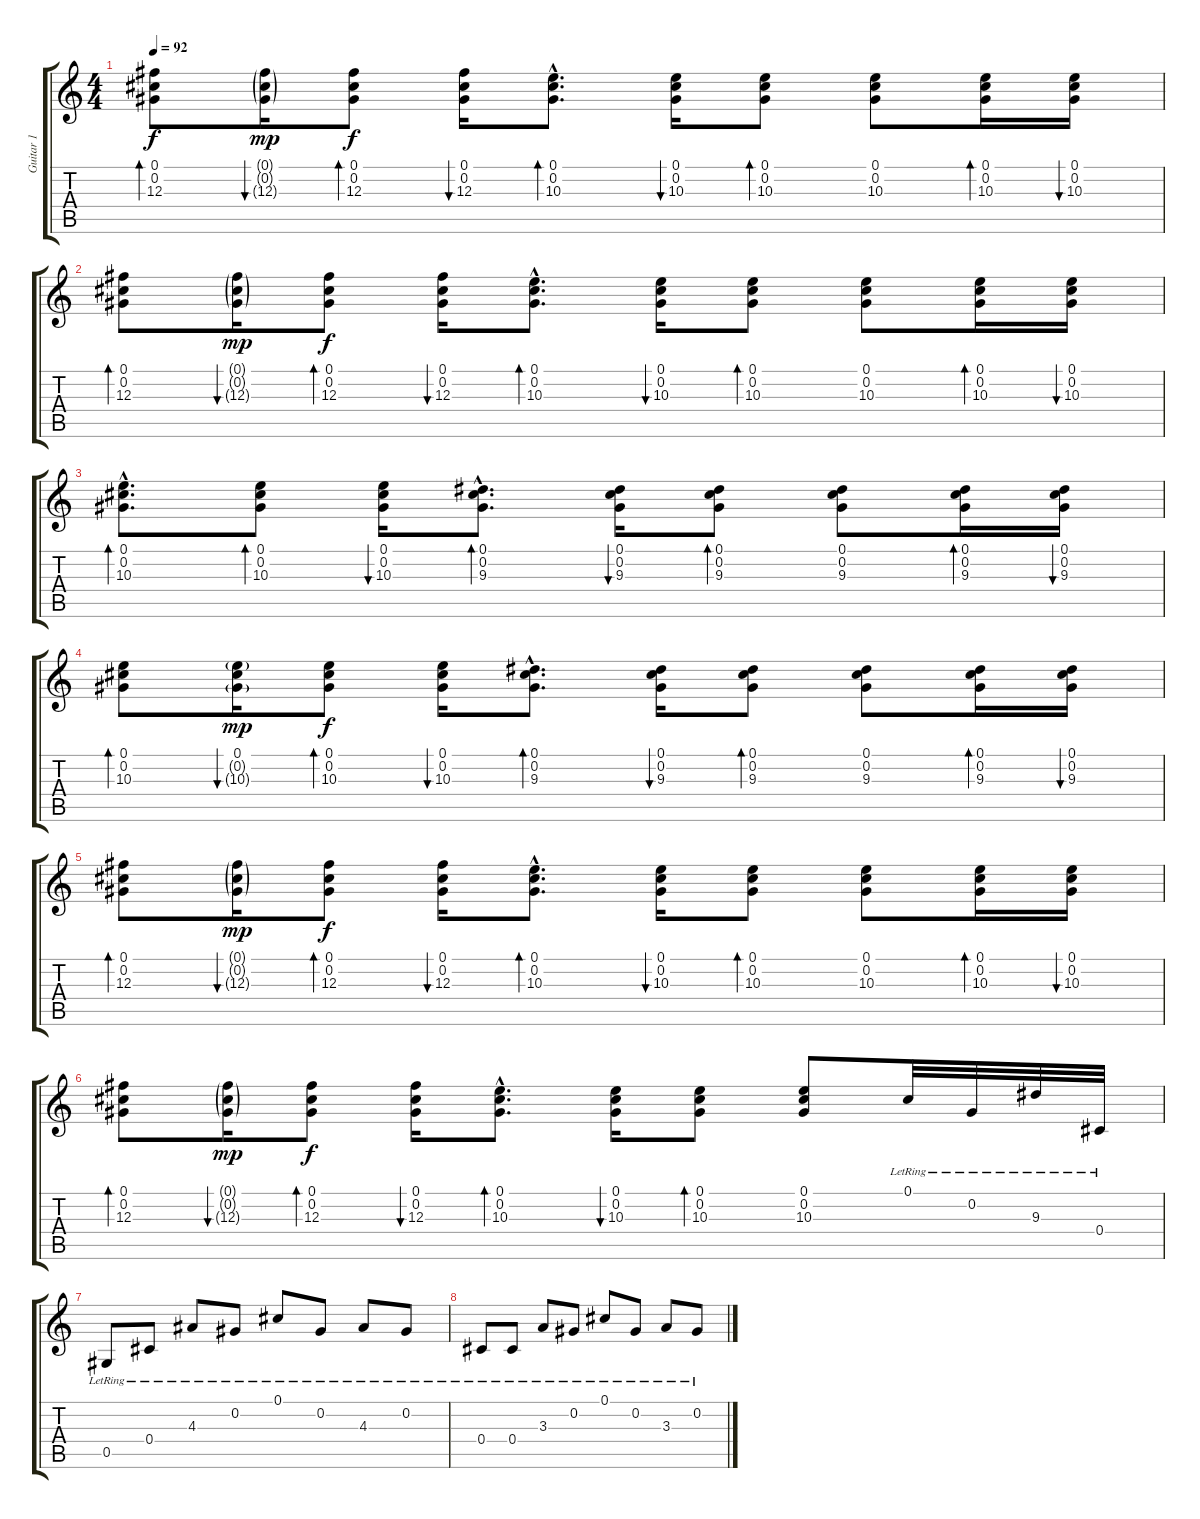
\track ("Guitar 1" "Guitar 1") {instrument electricguitarclean}
\staff {score tabs}
\tuning (Db4 Ab3 Gb3 Db3 Ab2 Db2) {hide}
\ts (4 4)
\section ("" "")
\tempo 92
\clef g2
\ks c
(0.1 0.2 12.3).8{bd 30 dy f} (0.1{g} 0.2{g} 12.3{g}).16{bu 30 dy mp} (0.1 0.2 12.3).8{bd 30 dy f} (0.1 0.2 12.3).16{bu 30} (0.1{hac} 0.2{hac} 10.3{hac}).8{d bd 30} (0.1 0.2 10.3).16{bu 30} (0.1 0.2 10.3).8{bd 30} (0.1 0.2 10.3).8 (0.1 0.2 10.3).16{bd 30} (0.1 0.2 10.3).16{bu 30} |
(0.1 0.2 12.3).8{bd 30} (0.1{g} 0.2{g} 12.3{g}).16{bu 30 dy mp} (0.1 0.2 12.3).8{bd 30 dy f} (0.1 0.2 12.3).16{bu 30} (0.1{hac} 0.2{hac} 10.3{hac}).8{d bd 30} (0.1 0.2 10.3).16{bu 30} (0.1 0.2 10.3).8{bd 30} (0.1 0.2 10.3).8 (0.1 0.2 10.3).16{bd 30} (0.1 0.2 10.3).16{bu 30} |
(0.1{hac} 0.2{hac} 10.3{hac}).8{d bd 30} (0.1 0.2 10.3).8{bd 30} (0.1 0.2 10.3).16{bu 30} (0.1{hac} 0.2{hac} 9.3{hac}).8{d bd 30} (0.1 0.2 9.3).16{bu 30} (0.1 0.2 9.3).8{bd 30} (0.1 0.2 9.3).8 (0.1 0.2 9.3).16{bd 30} (0.1 0.2 9.3).16{bu 30} |
(0.1 0.2 10.3).8{bd 30} (0.1 0.2{g} 10.3{g}).16{bu 30 dy mp} (0.1 0.2 10.3).8{bd 30 dy f} (0.1 0.2 10.3).16{bu 30} (0.1{hac} 0.2{hac} 9.3{hac}).8{d bd 30} (0.1 0.2 9.3).16{bu 30} (0.1 0.2 9.3).8{bd 30} (0.1 0.2 9.3).8 (0.1 0.2 9.3).16{bd 30} (0.1 0.2 9.3).16{bu 30} |
(0.1 0.2 12.3).8{bd 30} (0.1{g} 0.2{g} 12.3{g}).16{bu 30 dy mp} (0.1 0.2 12.3).8{bd 30 dy f} (0.1 0.2 12.3).16{bu 30} (0.1{hac} 0.2{hac} 10.3{hac}).8{d bd 30} (0.1 0.2 10.3).16{bu 30} (0.1 0.2 10.3).8{bd 30} (0.1 0.2 10.3).8 (0.1 0.2 10.3).16{bd 30} (0.1 0.2 10.3).16{bu 30} |
(0.1 0.2 12.3).8{bd 30} (0.1{g} 0.2{g} 12.3{g}).16{bu 30 dy mp} (0.1 0.2 12.3).8{bd 30 dy f} (0.1 0.2 12.3).16{bu 30} (0.1{hac} 0.2{hac} 10.3{hac}).8{d bd 30} (0.1 0.2 10.3).16{bu 30} (0.1 0.2 10.3).8{bd 30} (0.1 0.2 10.3).8 0.1{lr}.32 0.2{lr}.32 9.3{lr}.32 0.4{lr}.32 |
0.5{lr}.8 0.4{lr}.8 4.3{lr}.8 0.2{lr}.8 0.1{lr}.8 0.2{lr}.8 4.3{lr}.8 0.2{lr}.8 |
0.4{lr}.8 0.4{lr}.8 3.3{lr}.8 0.2{lr}.8 0.1{lr}.8 0.2{lr}.8 3.3{lr}.8 0.2{lr}.8
